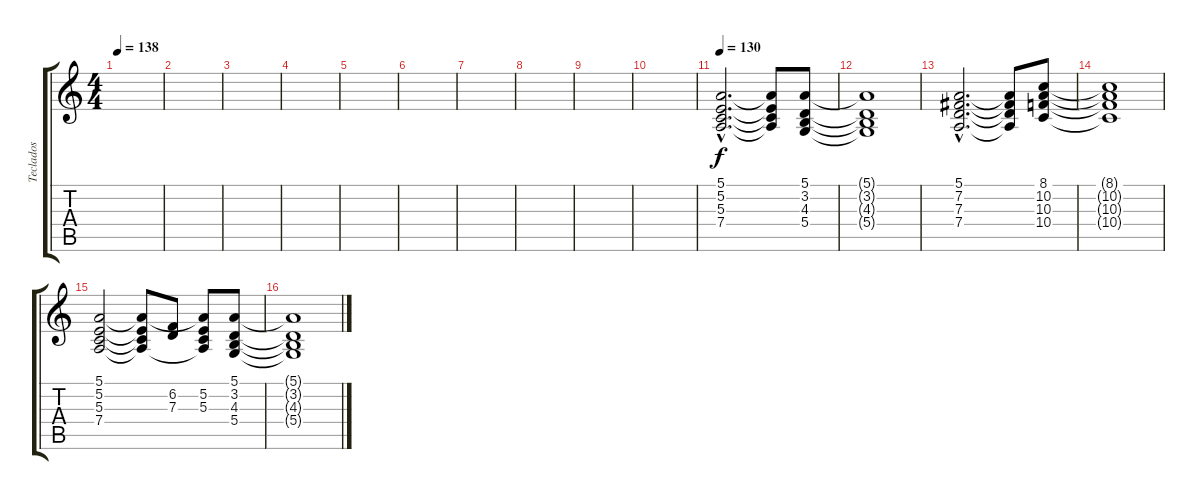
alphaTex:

\track ("Teclados" "Teclados") {instrument stringensemble1}
\staff {score tabs}
\tuning (E4 B3 G3 D3 A2 E2) {hide}
\ts (4 4)
\tempo 138
\clef g2
\ks c
|
|
|
|
|
|
|
|
|
|
\tempo 130
(5.1{hac} 5.2{hac} 5.3{hac} 7.4{hac}).2{d} (5.1{t} 5.2{t} 5.3{t} 7.4{t}).8 (5.1 3.2 4.3 5.4).8 |
(5.1{t} 3.2{t} 4.3{t} 5.4{t}).1 |
(5.1{hac} 7.2{hac} 7.3{hac} 7.4{hac}).2{d} (5.1{t} 7.2{t} 7.3{t} 7.4{t}).8 (8.1 10.2 10.3 10.4).8 |
(8.1{t} 10.2{t} 10.3{t} 10.4{t}).1 |
(5.1 5.2 5.3 7.4).2 (5.1{t} 5.2{t} 5.3{t} 7.4{t}).8 (6.2 7.3).8 (5.1{t} 5.2 5.3 7.4{t}).8 (5.1 3.2 4.3 5.4).8 |
(5.1{t} 3.2{t} 4.3{t} 5.4{t}).1
